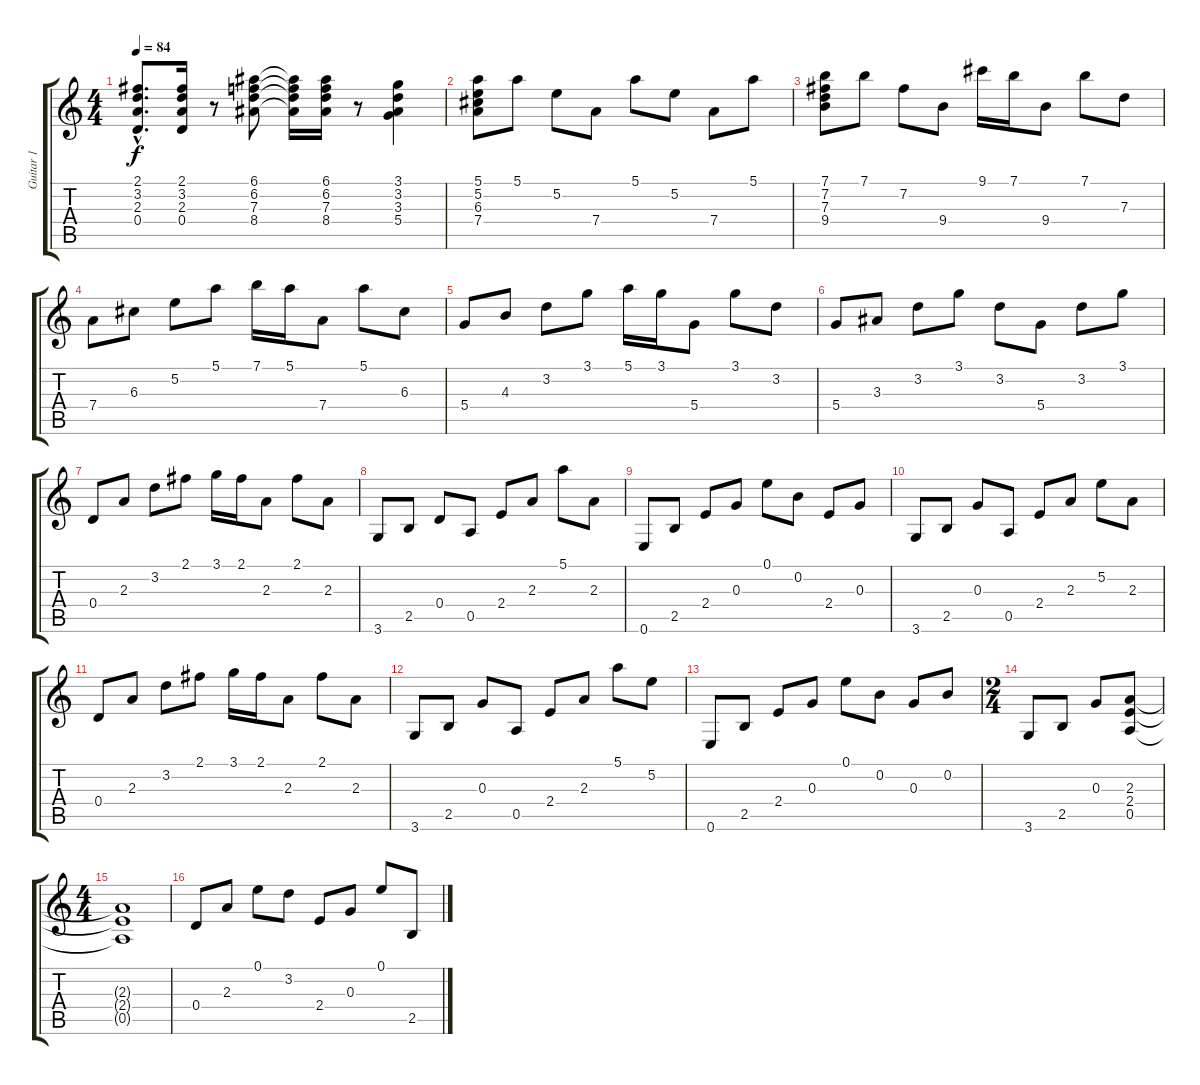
\track ("Guitar 1" "Guitar 1") {instrument acousticguitarsteel}
\staff {score tabs}
\tuning (E4 B3 G3 D3 A2 E2) {hide}
\ts (4 4)
\tempo 84
\clef g2
\ks c
(2.1{hac} 3.2{hac} 2.3{hac} 0.4{hac}).8{d dy f} (2.1 3.2 2.3 0.4).16 r.8 (6.1 6.2 7.3 8.4).8 (6.1{t} 6.2{t} 7.3{t} 8.4{t}).16 (6.1 6.2 7.3 8.4).16 r.8 (3.1 3.2 3.3 5.4).4 |
(5.1 5.2 6.3 7.4).8 5.1.8 5.2.8 7.4.8 5.1.8 5.2.8 7.4.8 5.1.8 |
(7.1 7.2 7.3 9.4).8 7.1.8 7.2.8 9.4.8 9.1.16 7.1.16 9.4.8 7.1.8 7.3.8 |
7.4.8 6.3.8 5.2.8 5.1.8 7.1.16 5.1.16 7.4.8 5.1.8 6.3.8 |
5.4.8 4.3.8 3.2.8 3.1.8 5.1.16 3.1.16 5.4.8 3.1.8 3.2.8 |
5.4.8 3.3.8 3.2.8 3.1.8 3.2.8 5.4.8 3.2.8 3.1.8 |
0.4.8 2.3.8 3.2.8 2.1.8 3.1.16 2.1.16 2.3.8 2.1.8 2.3.8 |
3.6.8 2.5.8 0.4.8 0.5.8 2.4.8 2.3.8 5.1.8 2.3.8 |
0.6.8 2.5.8 2.4.8 0.3.8 0.1.8 0.2.8 2.4.8 0.3.8 |
3.6.8 2.5.8 0.3.8 0.5.8 2.4.8 2.3.8 5.2.8 2.3.8 |
0.4.8 2.3.8 3.2.8 2.1.8 3.1.16 2.1.16 2.3.8 2.1.8 2.3.8 |
3.6.8 2.5.8 0.3.8 0.5.8 2.4.8 2.3.8 5.1.8 5.2.8 |
0.6.8 2.5.8 2.4.8 0.3.8 0.1.8 0.2.8 0.3.8 0.2.8 |
\ts (2 4)
3.6.8 2.5.8 0.3.8 (2.3 2.4 0.5).8 |
\ts (4 4)
(2.3{t} 2.4{t} 0.5{t}).1 |
0.4.8 2.3.8 0.1.8 3.2.8 2.4.8 0.3.8 0.1.8 2.5.8
